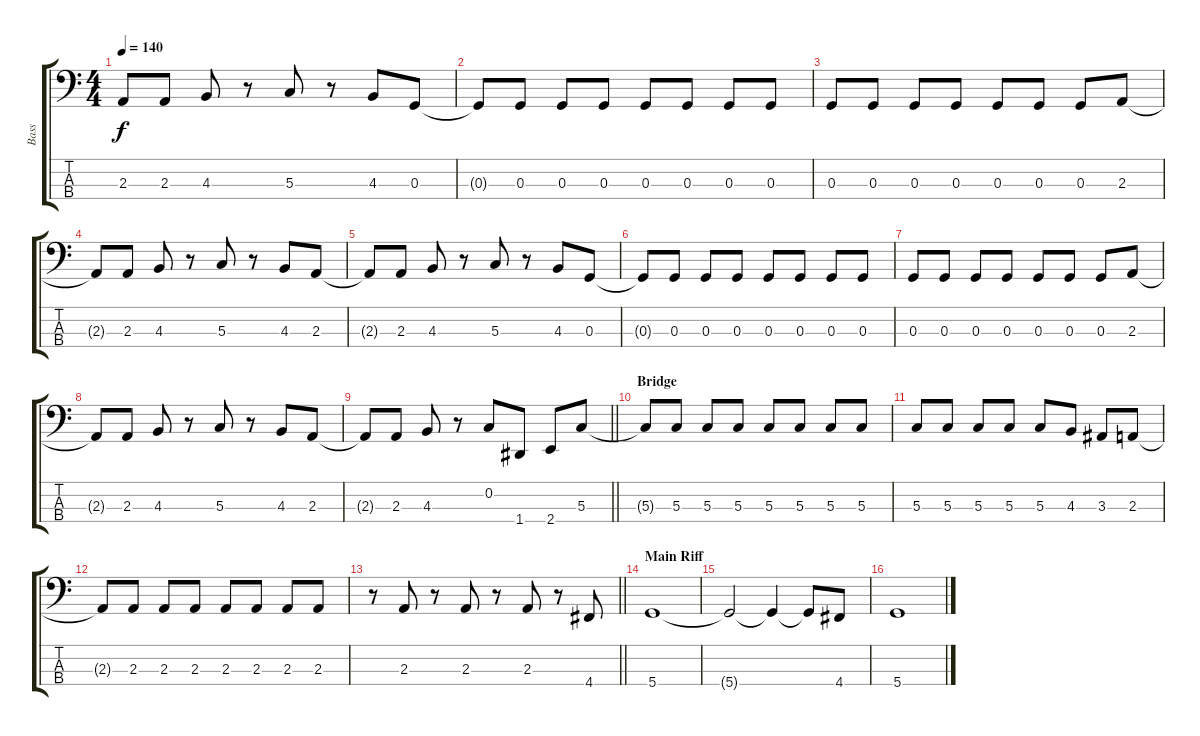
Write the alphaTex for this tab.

\track ("Bass" "Bass") {instrument electricbasspick}
\staff {score tabs}
\tuning (F2 C2 G1 D1) {hide}
\ts (4 4)
\tempo 140
\clef f4
\ks c
2.3{t}.8{dy f} 2.3.8 4.3.8 r.8 5.3.8 r.8 4.3.8 0.3.8 |
0.3{t}.8 0.3.8 0.3.8 0.3.8 0.3.8 0.3.8 0.3.8 0.3.8 |
0.3.8 0.3.8 0.3.8 0.3.8 0.3.8 0.3.8 0.3.8 2.3.8 |
2.3{t}.8 2.3.8 4.3.8 r.8 5.3.8 r.8 4.3.8 2.3.8 |
2.3{t}.8 2.3.8 4.3.8 r.8 5.3.8 r.8 4.3.8 0.3.8 |
0.3{t}.8 0.3.8 0.3.8 0.3.8 0.3.8 0.3.8 0.3.8 0.3.8 |
0.3.8 0.3.8 0.3.8 0.3.8 0.3.8 0.3.8 0.3.8 2.3.8 |
2.3{t}.8 2.3.8 4.3.8 r.8 5.3.8 r.8 4.3.8 2.3.8 |
\barLineRight lightlight
2.3{t}.8 2.3.8 4.3.8 r.8 0.2.8 1.4.8 2.4.8 5.3.8 |
\section ("" "Bridge")
5.3{t}.8 5.3.8 5.3.8 5.3.8 5.3.8 5.3.8 5.3.8 5.3.8 |
5.3.8 5.3.8 5.3.8 5.3.8 5.3.8 4.3.8 3.3.8 2.3.8 |
2.3{t}.8 2.3.8 2.3.8 2.3.8 2.3.8 2.3.8 2.3.8 2.3.8 |
\barLineRight lightlight
r.8 2.3.8 r.8 2.3.8 r.8 2.3.8 r.8 4.4.8 |
\section ("" "Main Riff")
5.4.1 |
5.4{t}.2 5.4{t}.4 5.4{t}.8 4.4.8 |
5.4.1
